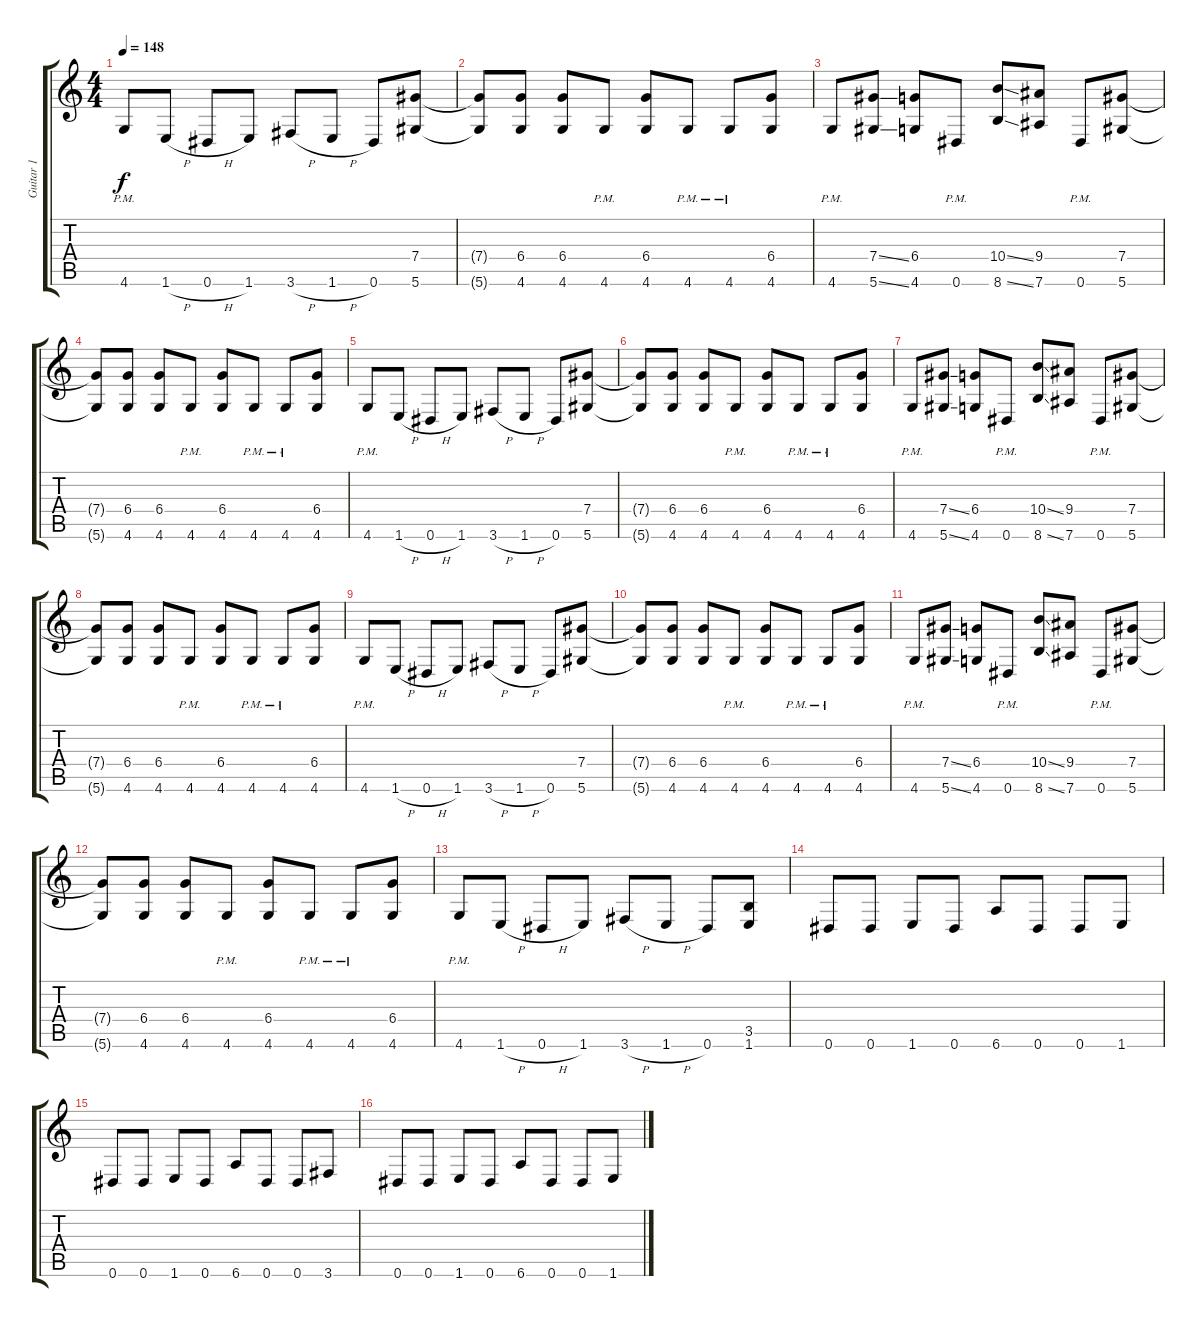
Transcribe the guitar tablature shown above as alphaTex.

\track ("Guitar 1" "Guitar 1") {instrument overdrivenguitar}
\staff {score tabs}
\tuning (Eb4 Bb3 Gb3 Db3 Ab2 Eb2) {hide}
\ts (4 4)
\tempo 148
\clef g2
\ks c
4.6{pm}.8{dy f} 1.6{h}.8 0.6{h}.8 1.6.8 3.6{h}.8 1.6{h}.8 0.6.8 (7.4 5.6).8 |
(7.4{t} 5.6{t}).8 (6.4 4.6).8 (6.4 4.6).8 4.6{pm}.8 (6.4 4.6).8 4.6{pm}.8 4.6{pm}.8 (6.4 4.6).8 |
4.6{pm}.8 (7.4{ss} 5.6{ss}).8 (6.4 4.6).8 0.6{pm}.8 (10.4{ss} 8.6{ss}).8 (9.4 7.6).8 0.6{pm}.8 (7.4 5.6).8 |
(7.4{t} 5.6{t}).8 (6.4 4.6).8 (6.4 4.6).8 4.6{pm}.8 (6.4 4.6).8 4.6{pm}.8 4.6{pm}.8 (6.4 4.6).8 |
4.6{pm}.8 1.6{h}.8 0.6{h}.8 1.6.8 3.6{h}.8 1.6{h}.8 0.6.8 (7.4 5.6).8 |
(7.4{t} 5.6{t}).8 (6.4 4.6).8 (6.4 4.6).8 4.6{pm}.8 (6.4 4.6).8 4.6{pm}.8 4.6{pm}.8 (6.4 4.6).8 |
4.6{pm}.8 (7.4{ss} 5.6{ss}).8 (6.4 4.6).8 0.6{pm}.8 (10.4{ss} 8.6{ss}).8 (9.4 7.6).8 0.6{pm}.8 (7.4 5.6).8 |
(7.4{t} 5.6{t}).8 (6.4 4.6).8 (6.4 4.6).8 4.6{pm}.8 (6.4 4.6).8 4.6{pm}.8 4.6{pm}.8 (6.4 4.6).8 |
4.6{pm}.8 1.6{h}.8 0.6{h}.8 1.6.8 3.6{h}.8 1.6{h}.8 0.6.8 (7.4 5.6).8 |
(7.4{t} 5.6{t}).8 (6.4 4.6).8 (6.4 4.6).8 4.6{pm}.8 (6.4 4.6).8 4.6{pm}.8 4.6{pm}.8 (6.4 4.6).8 |
4.6{pm}.8 (7.4{ss} 5.6{ss}).8 (6.4 4.6).8 0.6{pm}.8 (10.4{ss} 8.6{ss}).8 (9.4 7.6).8 0.6{pm}.8 (7.4 5.6).8 |
(7.4{t} 5.6{t}).8 (6.4 4.6).8 (6.4 4.6).8 4.6{pm}.8 (6.4 4.6).8 4.6{pm}.8 4.6{pm}.8 (6.4 4.6).8 |
4.6{pm}.8 1.6{h}.8 0.6{h}.8 1.6.8 3.6{h}.8 1.6{h}.8 0.6.8 (3.5 1.6).8 |
\section ("" "")
0.6.8 0.6.8 1.6.8 0.6.8 6.6.8 0.6.8 0.6.8 1.6.8 |
0.6.8 0.6.8 1.6.8 0.6.8 6.6.8 0.6.8 0.6.8 3.6.8 |
0.6.8 0.6.8 1.6.8 0.6.8 6.6.8 0.6.8 0.6.8 1.6.8
